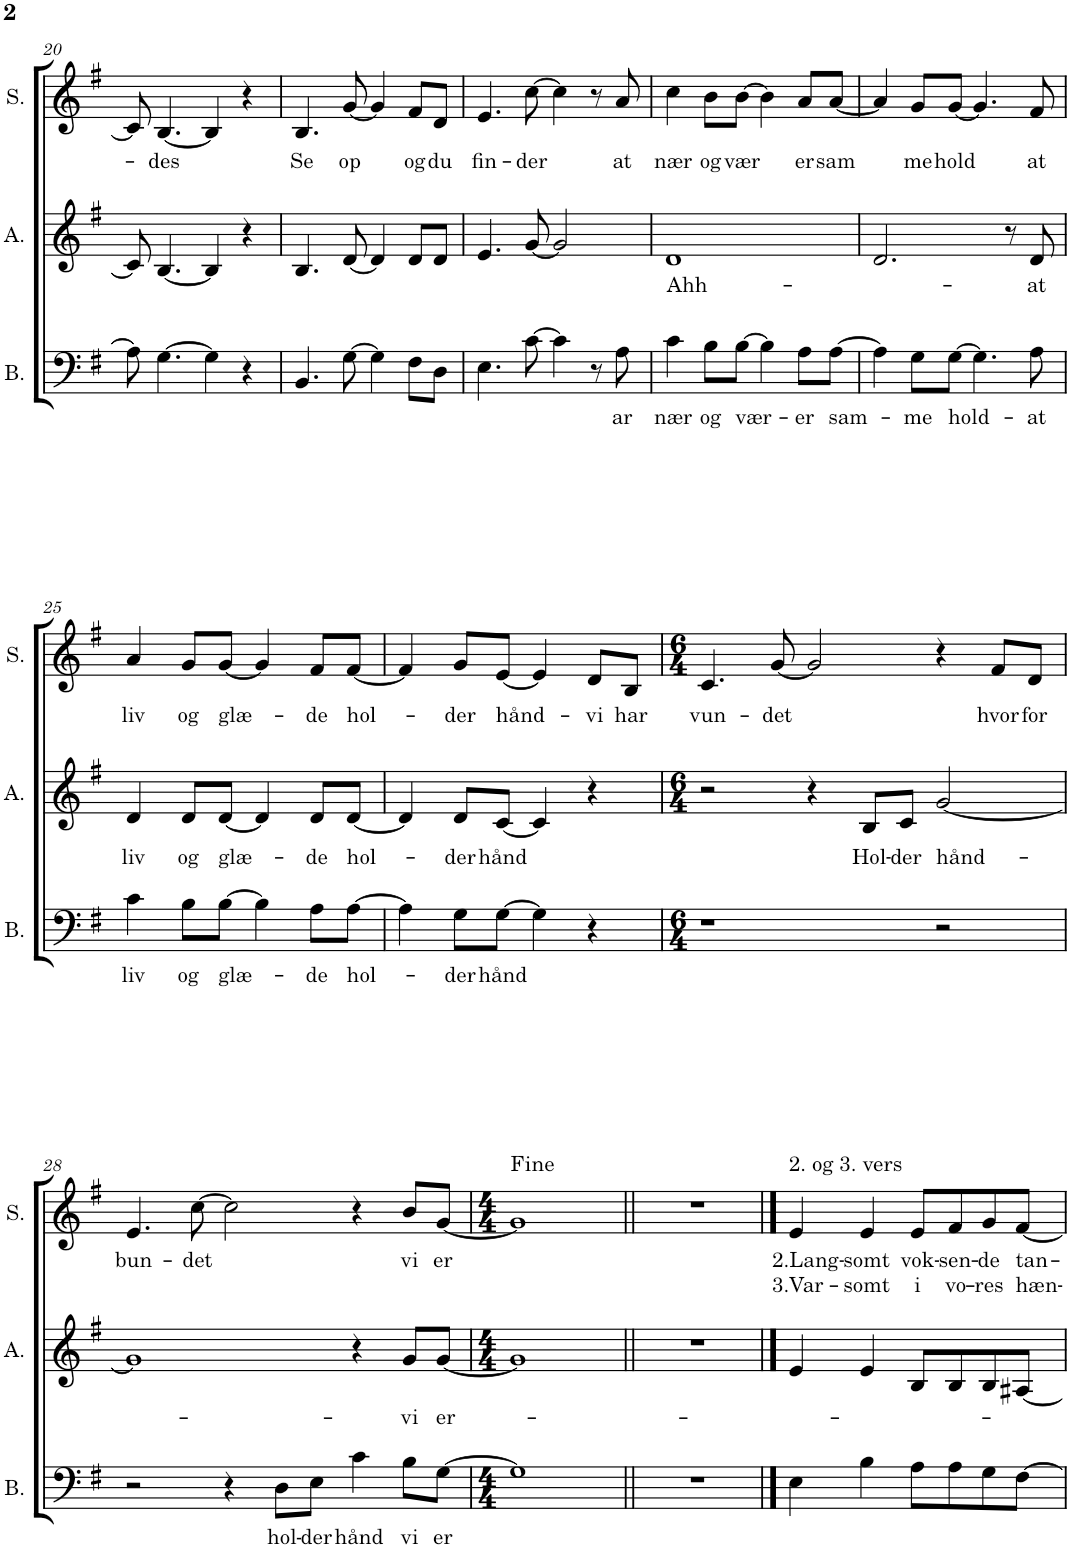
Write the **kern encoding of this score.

**kern	**text	**kern	**text	**kern	**text	**text
*part3	*part3	*part2	*part2	*part1	*part1	*part1
*staff3	*staff3	*staff2	*staff2	*staff1	*staff1	*staff1
*I"Bass	*	*I"Alto	*	*I"Soprano	*	*
*I'B.	*	*I'A.	*	*I'S.	*	*
!!LO:PB:g=z
*clefF4	*	*clefG2	*	*clefG2	*	*
*k[f#]	*	*k[f#]	*	*k[f#]	*	*
*M4/4	*	*M4/4	*	*M4/4	*	*
=20	=20	=20	=20	=20	=20	=20
8A\]	.	8c/]	.	8c/]	.	.
!	!	!	!	!	!LO:LY:b	!
[4.G\	.	[4.B/	.	[4.B/	-des	.
4G\]	.	4B/]	.	4B/]	.	.
4r	.	4r	.	4r	.	.
=21	=21	=21	=21	=21	=21	=21
!	!	!	!	!	!LO:LY:b	!
4.BB/	.	4.B/	.	4.B/	Se	.
!	!	!	!	!	!LO:LY:b	!
[8G\	.	[8d/	.	[8g/	op	.
4G\]	.	4d/]	.	4g/]	.	.
!	!	!	!	!	!LO:LY:b	!
8F#\L	.	8d/L	.	8f#/L	og	.
!	!	!	!	!	!LO:LY:b	!
8D\J	.	8d/J	.	8d/J	du	.
=22	=22	=22	=22	=22	=22	=22
!	!	!	!	!	!LO:LY:b	!
4.E\	.	4.e/	.	4.e/	fin-	.
!	!	!	!	!	!LO:LY:b	!
[8c\	.	[8g/	.	[8cc\	-der	.
4c\]	.	2g/]	.	4cc\]	.	.
8r	.	.	.	8r	.	.
!	!LO:LY:b	!	!	!	!LO:LY:b	!
8A\	ar	.	.	8a/	at	.
=23	=23	=23	=23	=23	=23	=23
!	!LO:LY:b	!	!LO:LY:b	!	!LO:LY:b	!
4c\	nær	1d	Ahh-	4cc\	nær	.
!	!LO:LY:b	!	!	!	!LO:LY:b	!
8B\L	og	.	.	8b\L	og	.
!	!LO:LY:b	!	!	!	!LO:LY:b	!
[8B\J	vær-	.	.	[8b\J	vær	.
4B\]	.	.	.	4b\]	.	.
!	!LO:LY:b	!	!	!	!LO:LY:b	!
8A\L	-er	.	.	8a/L	er	.
!	!LO:LY:b	!	!	!	!LO:LY:b	!
[8A\J	sam-	.	.	[8a/J	sam	.
=24	=24	=24	=24	=24	=24	=24
4A\]	.	2.d/	.	4a/]	.	.
!	!LO:LY:b	!	!	!	!LO:LY:b	!
8G\L	-me	.	.	8g/L	me	.
!	!LO:LY:b	!	!	!	!LO:LY:b	!
[8G\J	hold-	.	.	[8g/J	hold	.
4.G\]	.	.	.	4.g/]	.	.
.	.	8r	.	.	.	.
!	!LO:LY:b	!	!LO:LY:b	!	!LO:LY:b	!
8A\	-at	8d/	at	8f#/	at	.
!!LO:LB:g=z
=25	=25	=25	=25	=25	=25	=25
!	!LO:LY:b	!	!LO:LY:b	!	!LO:LY:b	!
4c\	liv	4d/	liv	4a/	liv	.
!	!LO:LY:b	!	!LO:LY:b	!	!LO:LY:b	!
8B\L	og	8d/L	og	8g/L	og	.
!	!LO:LY:b	!	!LO:LY:b	!	!LO:LY:b	!
[8B\J	glæ-	[8d/J	glæ-	[8g/J	glæ-	.
4B\]	.	4d/]	.	4g/]	.	.
!	!LO:LY:b	!	!LO:LY:b	!	!LO:LY:b	!
8A\L	-de	8d/L	-de	8f#/L	-de	.
!	!LO:LY:b	!	!LO:LY:b	!	!LO:LY:b	!
[8A\J	hol-	[8d/J	hol-	[8f#/J	hol-	.
=26	=26	=26	=26	=26	=26	=26
4A\]	.	4d/]	.	4f#/]	.	.
!	!LO:LY:b	!	!LO:LY:b	!	!LO:LY:b	!
8G\L	-der	8d/L	-der	8g/L	-der	.
!	!LO:LY:b	!	!LO:LY:b	!	!LO:LY:b	!
[8G\J	hånd	[8c/J	hånd	[8e/J	hånd-	.
4G\]	.	4c/]	.	4e/]	.	.
!	!	!	!	!	!LO:LY:b	!
4r	.	4r	.	8d/L	-vi	.
!	!	!	!	!	!LO:LY:b	!
.	.	.	.	8B/J	har	.
=27	=27	=27	=27	=27	=27	=27
*M6/4	*	*M6/4	*	*M6/4	*	*
!	!	!	!	!	!LO:LY:b	!
1r	.	2r	.	4.c/	vun-	.
!	!	!	!	!	!LO:LY:b	!
.	.	.	.	[8g/	-det	.
.	.	4r	.	2g/]	.	.
!	!	!	!LO:LY:b	!	!	!
.	.	8B/L	Hol-	.	.	.
!	!	!	!LO:LY:b	!	!	!
.	.	8c/J	-der	.	.	.
!	!	!	!LO:LY:b	!	!	!
2r	.	[2g/	hånd-	4r	.	.
!	!	!	!	!	!LO:LY:b	!
.	.	.	.	8f#/L	hvor	.
!	!	!	!	!	!LO:LY:b	!
.	.	.	.	8d/J	for	.
!!LO:LB:g=z
=28	=28	=28	=28	=28	=28	=28
!	!	!	!	!	!LO:LY:b	!
2r	.	1g]	.	4.e/	bun-	.
!	!	!	!	!	!LO:LY:b	!
.	.	.	.	[8cc\	-det	.
4r	.	.	.	2cc\]	.	.
!	!LO:LY:b	!	!	!	!	!
8D\L	hol-	.	.	.	.	.
!	!LO:LY:b	!	!	!	!	!
8E\J	-der	.	.	.	.	.
!	!LO:LY:b	!	!	!	!	!
4c\	hånd	4r	.	4r	.	.
!	!LO:LY:b	!	!LO:LY:b	!	!LO:LY:b	!
8B\L	vi	8g/L	-vi	8b/L	vi	.
!	!LO:LY:b	!	!LO:LY:b	!	!LO:LY:b	!
[8G\J	er	[8g/J	er-	[8g/J	er	.
=29	=29	=29	=29	=29	=29	=29
*M4/4	*	*M4/4	*	*M4/4	*	*
1G]	.	1g]	.	1g]	.	.
=30||	=30||	=30||	=30||	=30||	=30||	=30||
1r	.	1r	.	1r	.	.
==31	==31	==31	==31	==31	==31	==31
!	!	!	!	!LO:TX:a:t=2. og 3. vers	!	!
!	!	!	!	!	!LO:LY:b	!LO:LY:b
4E\	.	4e/	.	4e/	2.Lang-	3.Var-
!	!	!	!	!	!LO:LY:b	!LO:LY:b
4B\	.	4e/	.	4e/	-somt	-somt
!	!	!	!	!	!LO:LY:b	!LO:LY:b
8A\L	.	8B/L	.	8e/L	vok-	i
!	!	!	!	!	!LO:LY:b	!LO:LY:b
8A\	.	8B/	.	8f#/	-sen-	vo-
!	!	!	!	!	!LO:LY:b	!LO:LY:b
8G\	.	8B/	.	8g/	-de	res
!	!	!	!	!	!LO:LY:b	!LO:LY:b
[8F#\J	.	[8A#X/J	.	[8f#/J	tan-	hæn-
=	=	=	=	=	=	=
*-	*-	*-	*-	*-	*-	*-
